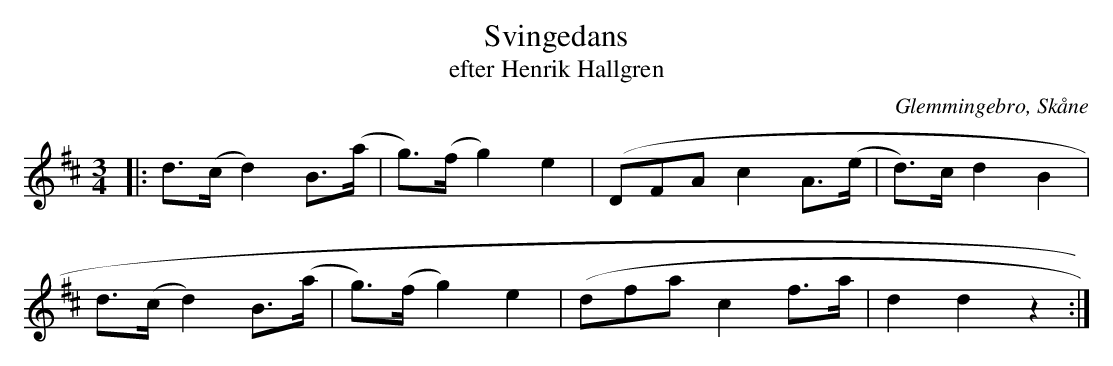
X:1
T:Svingedans
T:efter Henrik Hallgren
O:Glemmingebro, Skåne
M:3/4
L:1/8
K:D
|: d>(c d2) B>(a | g)>(f g2) e2 | 3(DFA c2 A>(e | d)>c d2 B2 |
d>(c d2) B>(a | g)>(f g2) e2 | 3(dfa c2 f>a | d2 d2 z2 :|
